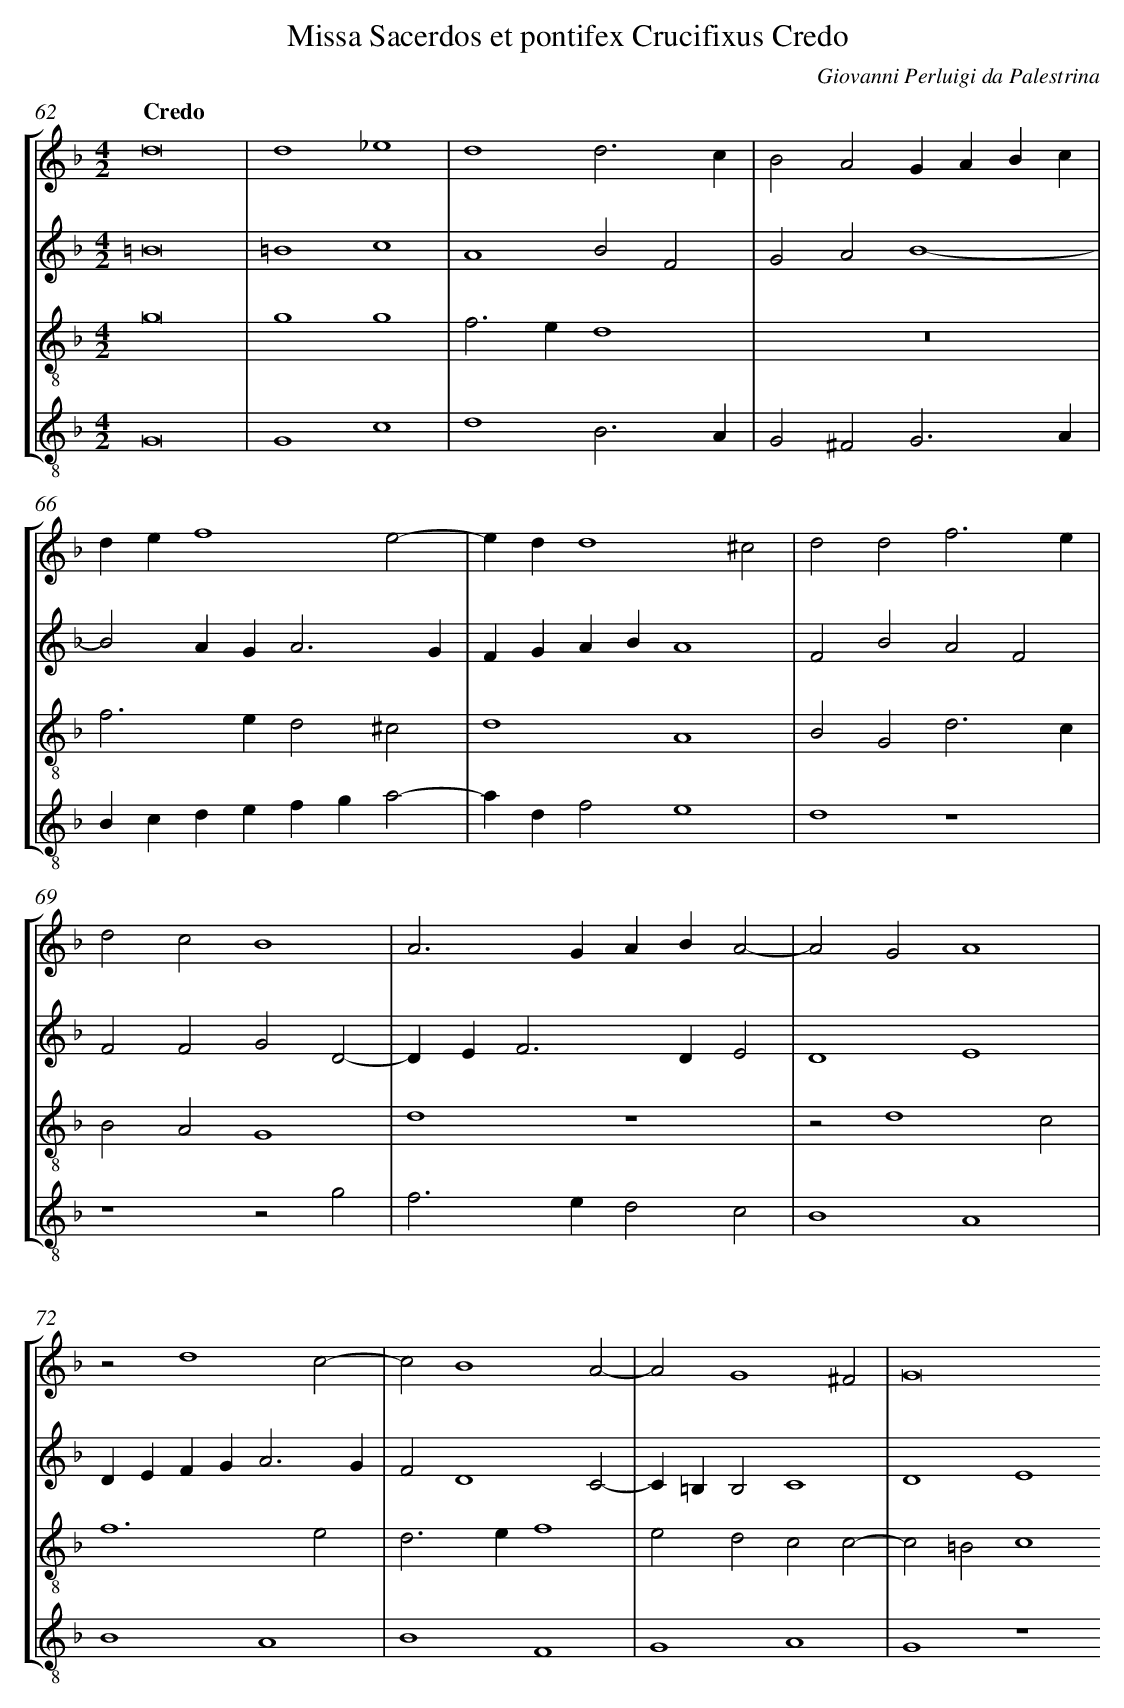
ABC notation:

X:1
T: Missa Sacerdos et pontifex Crucifixus Credo
C: Giovanni Perluigi da Palestrina
L: 1/4
M: 4/2
Q: "Credo"
%%staves [1 2 3 4]
V: 1 clef=treble
V: 2 clef=treble
V: 3 clef=treble-8
V: 4 clef=treble-8
K: F
[V:1] d8 |
[V:2] =B8 |
[V:3] g8 |
[V:4] G8 |
[V:1] d4_e4 |
[V:2] =B4c4 |
[V:3] g4g4 |
[V:4] G4c4 |
[V:1] d4d3c |
[V:2] A4B2F2 |
[V:3] f2>e2d4 |
[V:4] d4B3A |
[V:1] B2A2GABc |
[V:2] G2A2B4- |
[V:3] z8 |
[V:4] G2^F2G3A |
[V:1] def4e2- |
[V:2] B2AG2<A2G |
[V:3] f2>e2d2^c2 |
[V:4] Bcdefga2- |
[V:1] edd4^c2 |
[V:2] FGABA4 |
[V:3] d4A4 |
[V:4] adf2e4 |
[V:1] d2d2f3e |
[V:2] F2B2A2F2 |
[V:3] B2G2d3c |
[V:4] d4z4 |
[V:1] d2c2B4 |
[V:2] F2F2G2D2- |
[V:3] B2A2G4 |
[V:4] z4z2g2 |
[V:1] A2>G2ABA2- |
[V:2] DE2<F2DE2 |
[V:3] d4z4 |
[V:4] f2>e2d2c2 |
[V:1] A2G2A4 |
[V:2] D4E4 |
[V:3] z2d4c2 |
[V:4] B4A4 |
[V:1] z2d4c2- |
[V:2] DEFG2<A2G |
[V:3] f6e2 |
[V:4] B4A4 |
[V:1] c2B4A2- |
[V:2] F2D4C2- |
[V:3] d2>e2f4 |
[V:4] B4F4 |
[V:1] A2G4^F2 |
[V:2] C=B,B,2C4 |
[V:3] e2d2c2c2- |
[V:4] G4A4 |
[V:1] G8
[V:2] D4E4
[V:3] c2=B2c4
[V:4] G4z4
